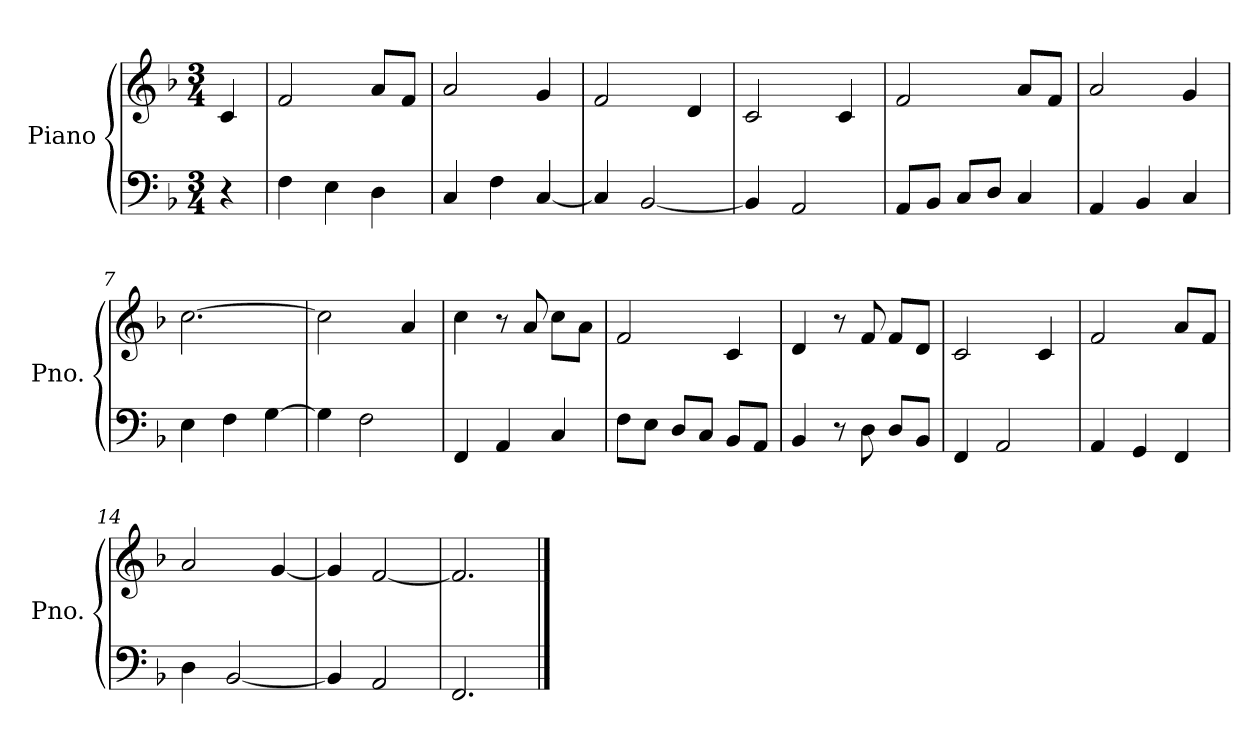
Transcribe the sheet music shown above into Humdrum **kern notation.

**kern	**kern
*part1	*part1
*staff2	*staff1
*I"Piano	*
*I'Pno.	*
*clefF4	*clefG2
*k[b-]	*k[b-]
*M3/4	*M3/4
=	=
4r	4c/
=1	=1
4F\	2f/
4E\	.
4D\	8a/L
.	8f/J
=2	=2
4C/	2a/
4F\	.
[4C/	4g/
=3	=3
4C/]	2f/
[2BB-/	.
.	4d/
=4	=4
4BB-/]	2c/
2AA/	.
.	4c/
=5	=5
8AA/L	2f/
8BB-/J	.
8C/L	.
8D/J	.
4C/	8a/L
.	8f/J
=6	=6
4AA/	2a/
4BB-/	.
4C/	4g/
=7	=7
4E\	[2.cc\
4F\	.
[4G\	.
!!LO:LB:g=z
=8	=8
4G\]	2cc\]
2F\	.
.	4a/
=9	=9
4FF/	4cc\
4AA/	8r
.	8a/
4C/	8cc\L
.	8a\J
=10	=10
8F\L	2f/
8E\J	.
8D/L	.
8C/J	.
8BB-/L	4c/
8AA/J	.
=11	=11
4BB-/	4d/
8r	8r
8D\	8f/
8D/L	8f/L
8BB-/J	8d/J
=12	=12
4FF/	2c/
2AA/	.
.	4c/
=13	=13
4AA/	2f/
4GG/	.
4FF/	8a/L
.	8f/J
=14	=14
4D\	2a/
[2BB-/	.
.	[4g/
=15	=15
4BB-/]	4g/]
2AA/	[2f/
=16	=16
2.FF/	2.f/]
==	==
*-	*-
